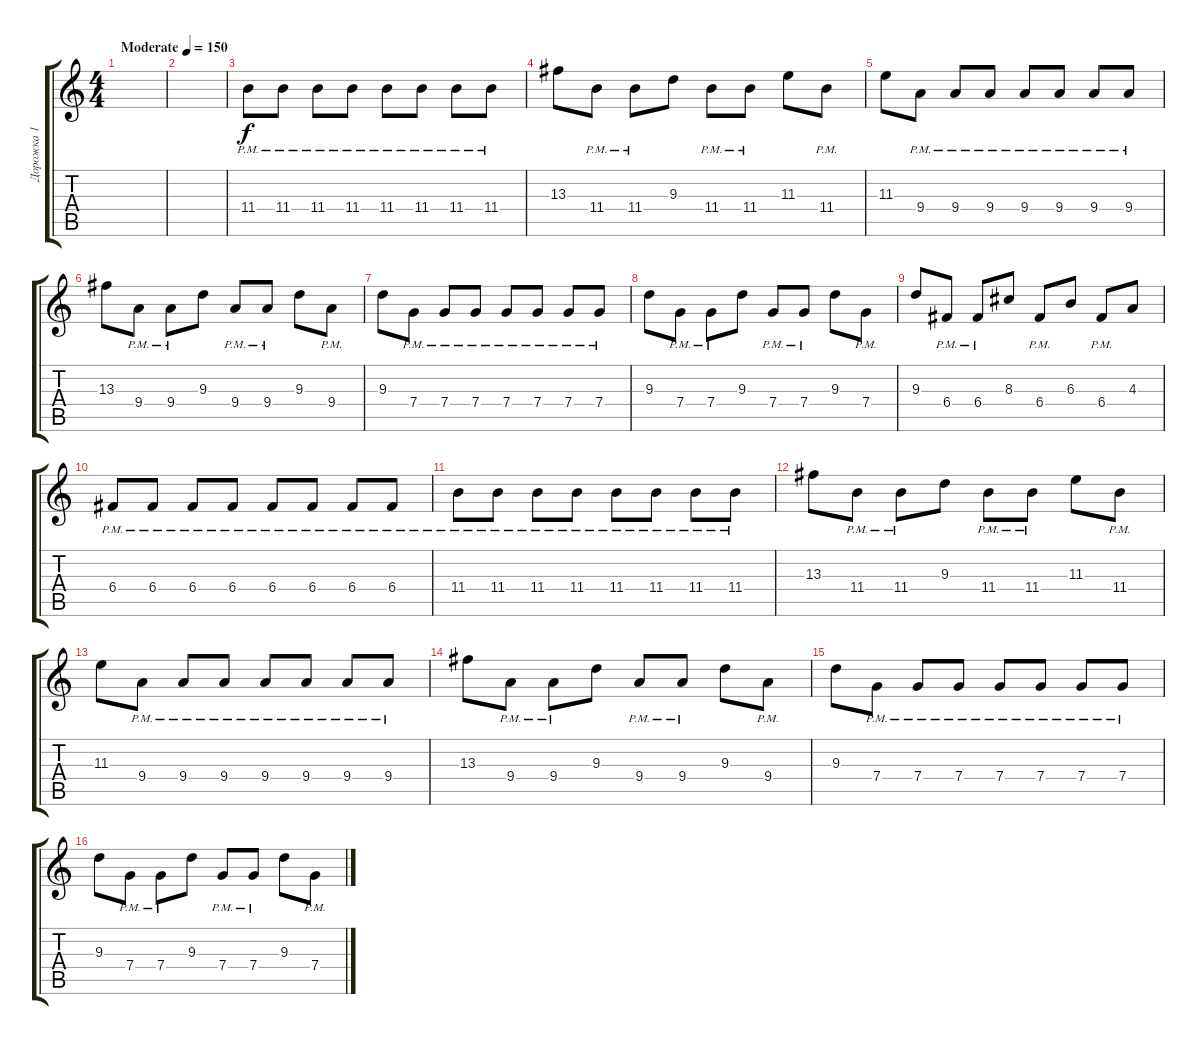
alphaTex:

\track ("Дорожка 1" "Дорожка 1") {instrument distortionguitar}
\staff {score tabs}
\tuning (D4 A3 F3 C3 G2 C2) {hide}
\ts (4 4)
\tempo (150 "Moderate")
\clef g2
\ks c
|
|
11.4{pm}.8 11.4{pm}.8 11.4{pm}.8 11.4{pm}.8 11.4{pm}.8 11.4{pm}.8 11.4{pm}.8 11.4{pm}.8 |
13.3.8 11.4{pm}.8 11.4{pm}.8 9.3.8 11.4{pm}.8 11.4{pm}.8 11.3.8 11.4{pm}.8 |
11.3.8 9.4{pm}.8 9.4{pm}.8 9.4{pm}.8 9.4{pm}.8 9.4{pm}.8 9.4{pm}.8 9.4{pm}.8 |
13.3.8 9.4{pm}.8 9.4{pm}.8 9.3.8 9.4{pm}.8 9.4{pm}.8 9.3.8 9.4{pm}.8 |
9.3.8 7.4{pm}.8 7.4{pm}.8 7.4{pm}.8 7.4{pm}.8 7.4{pm}.8 7.4{pm}.8 7.4{pm}.8 |
9.3.8 7.4{pm}.8 7.4{pm}.8 9.3.8 7.4{pm}.8 7.4{pm}.8 9.3.8 7.4{pm}.8 |
9.3.8 6.4{pm}.8 6.4{pm}.8 8.3.8 6.4{pm}.8 6.3.8 6.4{pm}.8 4.3.8 |
6.4{pm}.8 6.4{pm}.8 6.4{pm}.8 6.4{pm}.8 6.4{pm}.8 6.4{pm}.8 6.4{pm}.8 6.4{pm}.8 |
11.4{pm}.8 11.4{pm}.8 11.4{pm}.8 11.4{pm}.8 11.4{pm}.8 11.4{pm}.8 11.4{pm}.8 11.4{pm}.8 |
13.3.8 11.4{pm}.8 11.4{pm}.8 9.3.8 11.4{pm}.8 11.4{pm}.8 11.3.8 11.4{pm}.8 |
11.3.8 9.4{pm}.8 9.4{pm}.8 9.4{pm}.8 9.4{pm}.8 9.4{pm}.8 9.4{pm}.8 9.4{pm}.8 |
13.3.8 9.4{pm}.8 9.4{pm}.8 9.3.8 9.4{pm}.8 9.4{pm}.8 9.3.8 9.4{pm}.8 |
9.3.8 7.4{pm}.8 7.4{pm}.8 7.4{pm}.8 7.4{pm}.8 7.4{pm}.8 7.4{pm}.8 7.4{pm}.8 |
9.3.8 7.4{pm}.8 7.4{pm}.8 9.3.8 7.4{pm}.8 7.4{pm}.8 9.3.8 7.4{pm}.8
